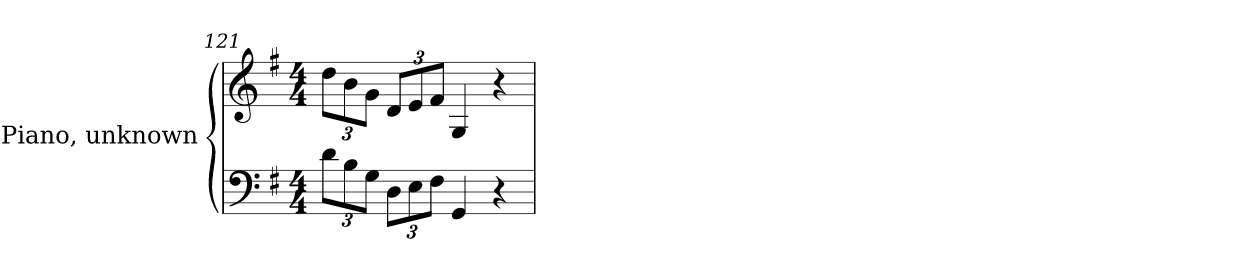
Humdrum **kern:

**kern	**kern
*part1	*part1
*staff2	*staff1
*I"Piano, unknown	*
*I'Pno.	*
*clefF4	*clefG2
*k[f#]	*k[f#]
*M4/4	*M4/4
*Xbrackettup	*Xbrackettup
=121	=121
12d\L	12dd\L
12B\	12b\
12G\J	12g\J
12D\L	12d/L
12E\	12e/
12F#\J	12f#/J
4GG/	4G/
4r	4r
=	=
*-	*-
